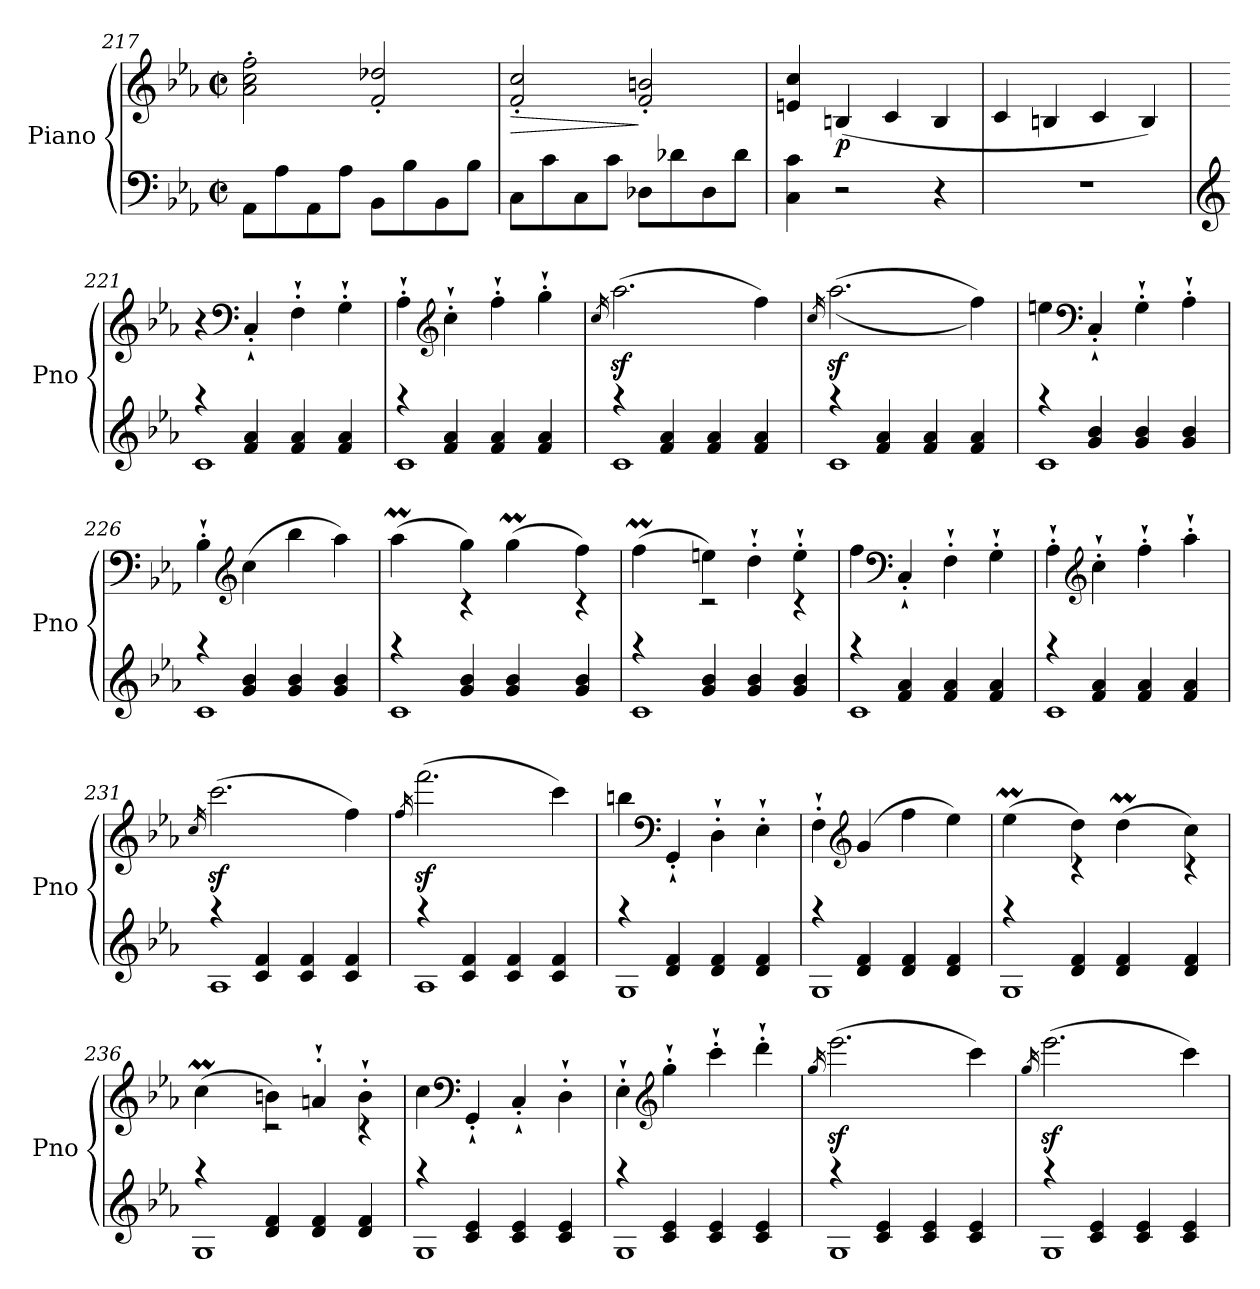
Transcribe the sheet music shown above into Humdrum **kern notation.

**kern	**kern	**dynam
*part1	*part1	*part1
*staff2	*staff1	*staff1/2
*I"Piano	*	*
*I'Pno	*	*
!!LO:PB:g=z
*clefF4	*clefG2	*
*k[b-e-a-]	*k[b-e-a-]	*
*E-:	*E-:	*
*M2/2	*M2/2	*
*met(c|)	*met(c|)	*
=217	=217	=217
8AA-\L	2a-\'> 2cc\'> 2ff\'>	.
8A-\	.	.
8AA-\	.	.
8A-\J	.	.
8BB-\L	2f/'< 2dd-X/'<	.
8B-\	.	.
8BB-\	.	.
8B-\J	.	.
=218	=218	=218
!	!	!LO:HP:b
8C\L	2f/'< 2cc/'<	>
8c\	.	.
8C\	.	.
8c\J	.	.
8D-X\L	2f/'< 2bn/'<	]
8d-X\	.	.
8D-\	.	.
8d-\J	.	.
=219	=219	=219
4C\ 4c\	4en/ 4cc/	.
!	!	!LO:DY:b
2r	(>4Bn/	p
.	4c/	.
4r	4B/	.
=220	=220	=220
1r	4c/	.
.	4Bn/	.
.	4c/	.
.	4B/)	.
=221	=221	=221
*clefG2	*	*
*^	*	*
4raa	1c	4r	.
*	*	*clefF4	*
4f/ 4a-/	.	4C'<`</	.
4f/ 4a-/	.	4F'>`>\	.
4f/ 4a-/	.	4G'>`>\	.
=222	=222	=222	=222
4raa	1c	4A-'<`<\	.
*	*	*clefG2	*
4f/ 4a-/	.	4cc'>`>\	.
4f/ 4a-/	.	4ff'>`>\	.
4f/ 4a-/	.	4gg'>`>\	.
!!LO:LB:g=z
=223	=223	=223	=223
.	.	16qcc/	.
4raa	1c	(>2.aa-z<\	.
4f/ 4a-/	.	.	.
4f/ 4a-/	.	.	.
4f/ 4a-/	.	4ff\)	.
=224	=224	=224	=224
.	.	16qcc/	.
4raa	1c	(>(>2.aa-z<\	.
4f/ 4a-/	.	.	.
4f/ 4a-/	.	.	.
4f/ 4a-/	.	4ff\))	.
=225	=225	=225	=225
4raa	1c	4een\	.
*	*	*clefF4	*
4g/ 4b-/	.	4C'<`</	.
4g/ 4b-/	.	4G'>`>\	.
4g/ 4b-/	.	4A-'>`>\	.
=226	=226	=226	=226
4raa	1c	4B-'<`<\	.
*	*	*clefG2	*
4g/ 4b-/	.	(>4cc\	.
4g/ 4b-/	.	4bb-\	.
4g/ 4b-/	.	4aa-\)	.
=227	=227	=227	=227
*	*	*^	*
4raa	1c	(>4aa-M\	16aa-LLyy	.
.	.	.	16bb-Jyy	.
.	.	.	8aa-Jyy	.
4g/ 4b-/	.	4gg\)	4rc	.
4g/ 4b-/	.	(>4ggm\	16ggLLyy	.
.	.	.	16aa-Jyy	.
.	.	.	8ggJyy	.
4g/ 4b-/	.	4ff\)	4rc	.
=228	=228	=228	=228	=228
4raa	1c	(>4ffM\	16ffLLyy	.
.	.	.	16ggJyy	.
.	.	.	8ffJyy	.
4g/ 4b-/	.	4een\)	2rc	.
4g/ 4b-/	.	4dd'<`<\	.	.
4g/ 4b-/	.	4ee'<`<\	4rc	.
*	*	*v	*v	*
!!LO:LB:g=z
=229	=229	=229	=229
4raa	1c	4ff\	.
*	*	*clefF4	*
4f/ 4a-/	.	4C'<`</	.
4f/ 4a-/	.	4F'>`>\	.
4f/ 4a-/	.	4G'>`>\	.
=230	=230	=230	=230
4raa	1c	4A-'<`<\	.
*	*	*clefG2	*
4f/ 4a-/	.	4cc'>`>\	.
4f/ 4a-/	.	4ff'>`>\	.
4f/ 4a-/	.	4aa-'>`>\	.
=231	=231	=231	=231
.	.	16qcc/	.
4raa	1A-	(>2.cccz<\	.
4c/ 4f/	.	.	.
4c/ 4f/	.	.	.
4c/ 4f/	.	4ff\)	.
=232	=232	=232	=232
.	.	16qff/	.
4raa	1A-	(>2.fffz<\	.
4c/ 4f/	.	.	.
4c/ 4f/	.	.	.
4c/ 4f/	.	4ccc\)	.
=233	=233	=233	=233
4raa	1G	4bbn\	.
*	*	*clefF4	*
4d/ 4f/	.	4GG'<`</	.
4d/ 4f/	.	4D'>`>\	.
4d/ 4f/	.	4E-'>`>\	.
=234	=234	=234	=234
4raa	1G	4F'<`<\	.
*	*	*clefG2	*
4d/ 4f/	.	(>4g/	.
4d/ 4f/	.	4ff\	.
4d/ 4f/	.	4ee-\)	.
!!LO:LB:g=z
=235	=235	=235	=235
*	*	*^	*
4raa	1G	(>4ee-M\	16ee-LLyy	.
.	.	.	16ffJyy	.
.	.	.	8ee-Jyy	.
4d/ 4f/	.	4dd\)	4rc	.
4d/ 4f/	.	(>4ddm\	16ddLLyy	.
.	.	.	16ee-Jyy	.
.	.	.	8ddJyy	.
4d/ 4f/	.	4cc\)	4rc	.
=236	=236	=236	=236	=236
4raa	1G	(>4ccM\	16ccLLyy	.
.	.	.	16ddJyy	.
.	.	.	8ccJyy	.
4d/ 4f/	.	4bn\)	2rc	.
4d/ 4f/	.	4an'>`>/	.	.
4d/ 4f/	.	4b'<`<\	4rc	.
*	*	*v	*v	*
=237	=237	=237	=237
4raa	1G	4cc\	.
*	*	*clefF4	*
4c/ 4e-/	.	4GG'<`</	.
4c/ 4e-/	.	4C'<`</	.
4c/ 4e-/	.	4D'>`>\	.
=238	=238	=238	=238
4raa	1G	4E-'<`<\	.
*	*	*clefG2	*
4c/ 4e-/	.	4gg'>`>\	.
4c/ 4e-/	.	4ccc'>`>\	.
4c/ 4e-/	.	4ddd'>`>\	.
=239	=239	=239	=239
.	.	16qgg/	.
4raa	1G	(>2.eee-z<\	.
4c/ 4e-/	.	.	.
4c/ 4e-/	.	.	.
4c/ 4e-/	.	4ccc\)	.
=240	=240	=240	=240
.	.	16qgg/	.
4raa	1G	(>2.eee-z<\	.
4c/ 4e-/	.	.	.
4c/ 4e-/	.	.	.
4c/ 4e-/	.	4ccc\)	.
*v	*v	*	*
=	=	=
*-	*-	*-
